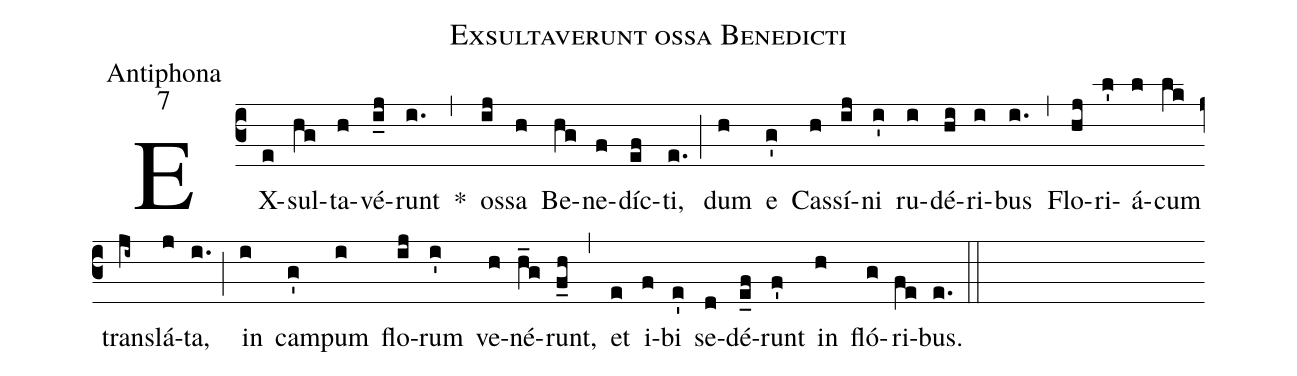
name:Exsultaverunt ossa Benedicti;
office-part:Antiphona;
mode:7;
%%
(c3) EX(e)sul(hg)ta(h)vé(i_j)runt(i.) *(,) os(ij)sa(h) Be(hg)ne(f)díc(ef)ti,(e.) (;) dum(h) e(g') Cas(h)sí(ij)ni(i') ru(i)dé(hi)ri(i)bus(i.) (,) Flo(hj)ri(l')á(l)cum(lk) trans(ji~)lá(j)ta,(i.) (;) in(i) cam(g')pum(i) flo(ij)rum(i') ve(h)né(h_g)runt,(f_h) (,) et(e) i(f)bi(e') se(d)dé(e_f)runt(f') in(h) fló(g)ri(fe)bus.(e.) (::)
